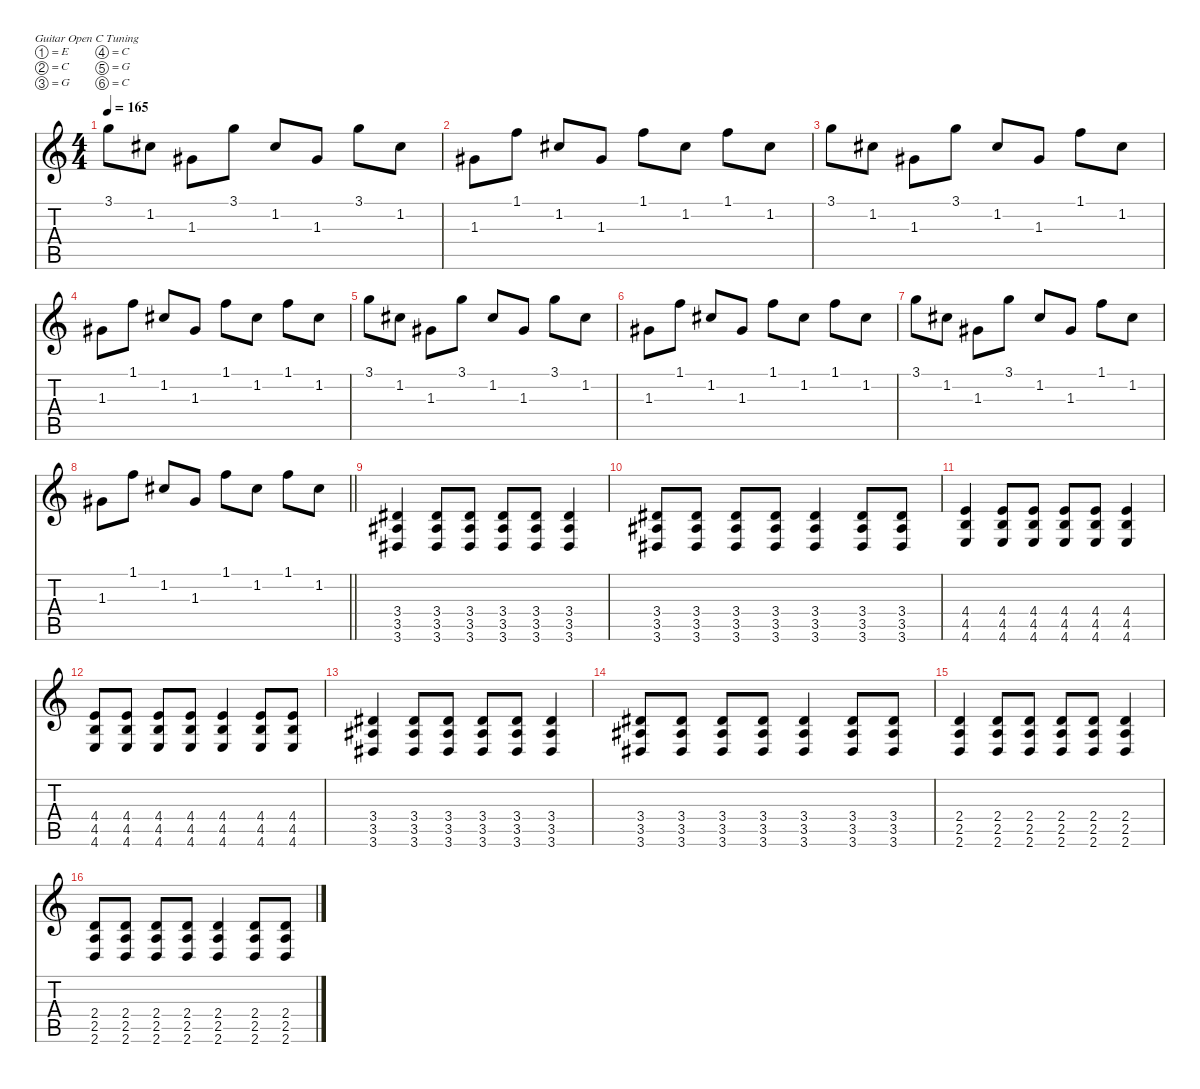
\defaultSystemsLayout 4
\hideDynamics
\bracketExtendMode nobrackets
\singleTrackTrackNamePolicy hidden
\multiTrackTrackNamePolicy hidden
\firstSystemTrackNameMode fullname
\otherSystemsTrackNameOrientation horizontal
\track ("Devin Townsend (Guitar 1)" "dist.guit.") {mute instrument distortionguitar}
\staff {score tabs}
\tuning (E4 C4 G3 C3 G2 C2)
\ts (4 4)
\tempo 165
\clef g2
\ks c
3.1.8{dy f beam Down} 1.2{acc #}.8{beam Down} 1.3{acc #}.8{beam Down} 3.1.8{beam Down} 1.2{acc #}.8{beam Up} 1.3{acc #}.8{beam Up} 3.1.8{beam Down} 1.2{acc #}.8{beam Down} |
1.3{acc #}.8{beam Down} 1.1.8{beam Down} 1.2{acc #}.8{beam Up} 1.3{acc #}.8{beam Up} 1.1.8{beam Down} 1.2{acc #}.8{beam Down} 1.1.8{beam Down} 1.2{acc #}.8{beam Down} |
3.1.8{beam Down} 1.2{acc #}.8{beam Down} 1.3{acc #}.8{beam Down} 3.1.8{beam Down} 1.2{acc #}.8{beam Up} 1.3{acc #}.8{beam Up} 1.1.8{beam Down} 1.2{acc #}.8{beam Down} |
1.3{acc #}.8{beam Down} 1.1.8{beam Down} 1.2{acc #}.8{beam Up} 1.3{acc #}.8{beam Up} 1.1.8{beam Down} 1.2{acc #}.8{beam Down} 1.1.8{beam Down} 1.2{acc #}.8{beam Down} |
3.1.8{beam Down} 1.2{acc #}.8{beam Down} 1.3{acc #}.8{beam Down} 3.1.8{beam Down} 1.2{acc #}.8{beam Up} 1.3{acc #}.8{beam Up} 3.1.8{beam Down} 1.2{acc #}.8{beam Down} |
1.3{acc #}.8{beam Down} 1.1.8{beam Down} 1.2{acc #}.8{beam Up} 1.3{acc #}.8{beam Up} 1.1.8{beam Down} 1.2{acc #}.8{beam Down} 1.1.8{beam Down} 1.2{acc #}.8{beam Down} |
3.1.8{beam Down} 1.2{acc #}.8{beam Down} 1.3{acc #}.8{beam Down} 3.1.8{beam Down} 1.2{acc #}.8{beam Up} 1.3{acc #}.8{beam Up} 1.1.8{beam Down} 1.2{acc #}.8{beam Down} |
\barLineRight lightlight
1.3{acc #}.8{beam Down} 1.1.8{beam Down} 1.2{acc #}.8{beam Up} 1.3{acc #}.8{beam Up} 1.1.8{beam Down} 1.2{acc #}.8{beam Down} 1.1.8{beam Down} 1.2{acc #}.8{beam Down} |
(3.4{acc #} 3.5{acc #} 3.6{acc #}).4{beam Up} (3.4{acc #} 3.5{acc #} 3.6{acc #}).8{beam Up} (3.4{acc #} 3.5{acc #} 3.6{acc #}).8{beam Up} (3.4{acc #} 3.5{acc #} 3.6{acc #}).8{beam Up} (3.4{acc #} 3.5{acc #} 3.6{acc #}).8{beam Up} (3.4{acc #} 3.5{acc #} 3.6{acc #}).4{beam Up} |
(3.4{acc #} 3.5{acc #} 3.6{acc #}).8{beam Up} (3.4{acc #} 3.5{acc #} 3.6{acc #}).8{beam Up} (3.4{acc #} 3.5{acc #} 3.6{acc #}).8{beam Up} (3.4{acc #} 3.5{acc #} 3.6{acc #}).8{beam Up} (3.4{acc #} 3.5{acc #} 3.6{acc #}).4{beam Up} (3.4{acc #} 3.5{acc #} 3.6{acc #}).8{beam Up} (3.4{acc #} 3.5{acc #} 3.6{acc #}).8{beam Up} |
(4.4 4.5 4.6).4{beam Up} (4.4 4.5 4.6).8{beam Up} (4.4 4.5 4.6).8{beam Up} (4.4 4.5 4.6).8{beam Up} (4.4 4.5 4.6).8{beam Up} (4.4 4.5 4.6).4{beam Up} |
(4.4 4.5 4.6).8{beam Up} (4.4 4.5 4.6).8{beam Up} (4.4 4.5 4.6).8{beam Up} (4.4 4.5 4.6).8{beam Up} (4.4 4.5 4.6).4{beam Up} (4.4 4.5 4.6).8{beam Up} (4.4 4.5 4.6).8{beam Up} |
(3.4{acc #} 3.5{acc #} 3.6{acc #}).4{beam Up} (3.4{acc #} 3.5{acc #} 3.6{acc #}).8{beam Up} (3.4{acc #} 3.5{acc #} 3.6{acc #}).8{beam Up} (3.4{acc #} 3.5{acc #} 3.6{acc #}).8{beam Up} (3.4{acc #} 3.5{acc #} 3.6{acc #}).8{beam Up} (3.4{acc #} 3.5{acc #} 3.6{acc #}).4{beam Up} |
(3.4{acc #} 3.5{acc #} 3.6{acc #}).8{beam Up} (3.4{acc #} 3.5{acc #} 3.6{acc #}).8{beam Up} (3.4{acc #} 3.5{acc #} 3.6{acc #}).8{beam Up} (3.4{acc #} 3.5{acc #} 3.6{acc #}).8{beam Up} (3.4{acc #} 3.5{acc #} 3.6{acc #}).4{beam Up} (3.4{acc #} 3.5{acc #} 3.6{acc #}).8{beam Up} (3.4{acc #} 3.5{acc #} 3.6{acc #}).8{beam Up} |
(2.4 2.5 2.6).4{beam Up} (2.4 2.5 2.6).8{beam Up} (2.4 2.5 2.6).8{beam Up} (2.4 2.5 2.6).8{beam Up} (2.4 2.5 2.6).8{beam Up} (2.4 2.5 2.6).4{beam Up} |
(2.4 2.5 2.6).8{beam Up} (2.4 2.5 2.6).8{beam Up} (2.4 2.5 2.6).8{beam Up} (2.4 2.5 2.6).8{beam Up} (2.4 2.5 2.6).4{beam Up} (2.4 2.5 2.6).8{beam Up} (2.4 2.5 2.6).8{beam Up}
